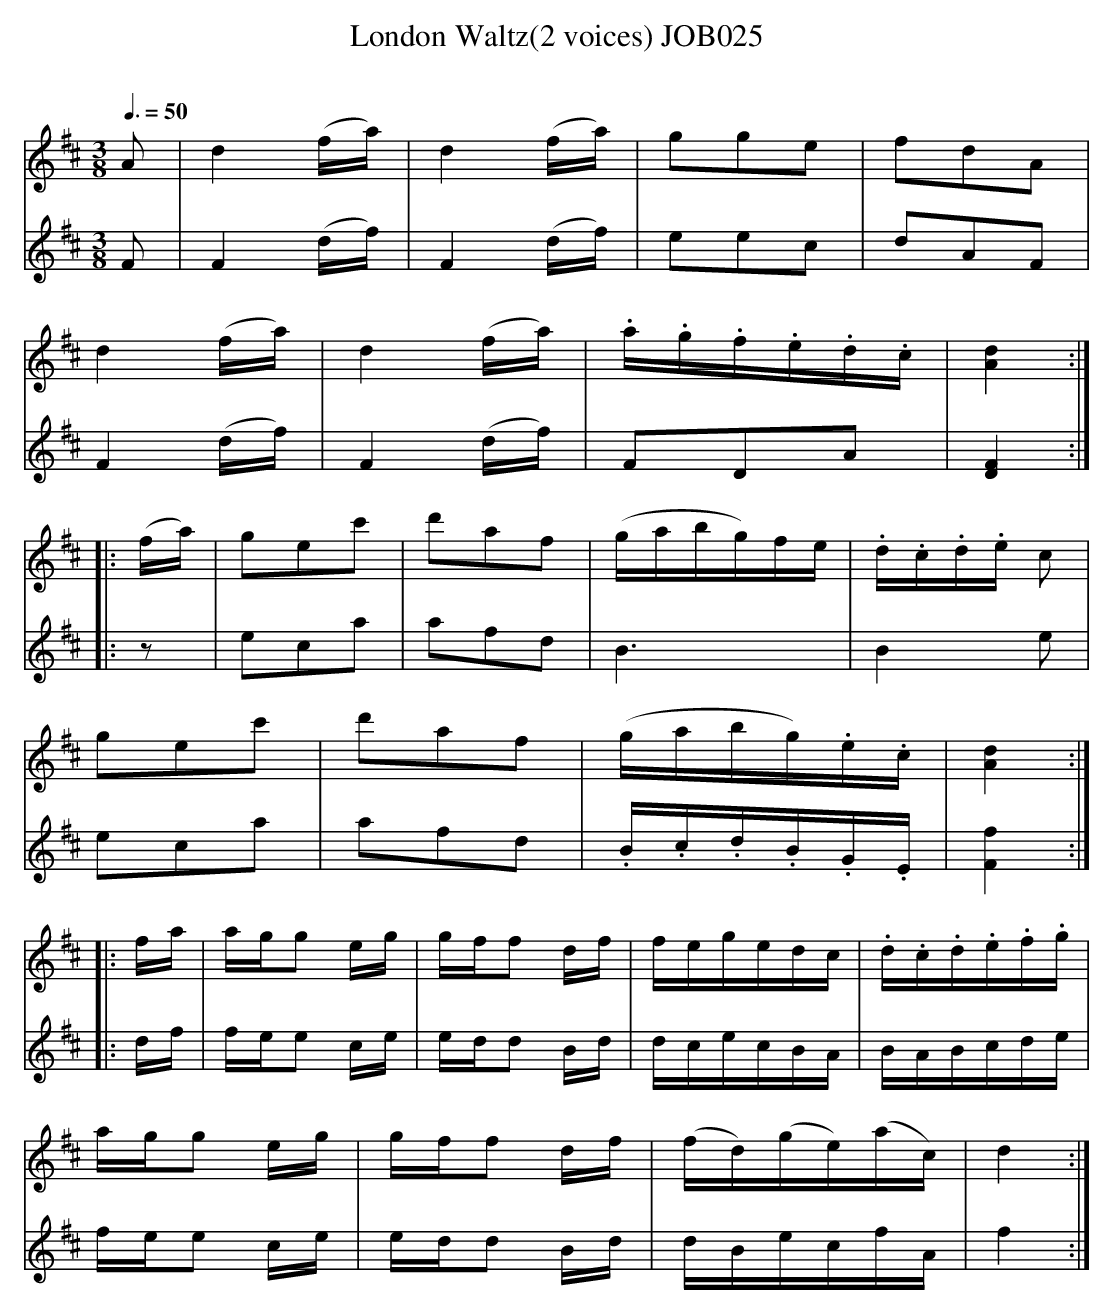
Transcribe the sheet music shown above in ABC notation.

X:1
T:London Waltz(2 voices) JOB025
M:3/8
L:1/8
O:
Q:3/8=50
K:D
V:1
A|d2(f/a/)|d2(f/a/)|gge|fdA|
d2(f/a/)|d2(f/a/)|.a/.g/.f/.e/.d/.c/|[d2A2]:|
|:(f/a/)|gec'|d'af|(g/a/b/g/)f/e/|.d/.c/.d/.e/ c|
gec'|d'af|(g/a/b/g/).e/.c/|[d2A2]:|
|:f/a/|a/g/g e/g/|g/f/f d/f/|f/e/g/e/d/c/|.d/.c/.d/.e/.f/.g/|
a/g/g e/g/|g/f/f d/f/|(f/d/)(g/e/)(a/c/)|d2:|
V:2
F|F2(d/f/)|F2(d/f/)|eec|dAF|F2(d/f/)|F2(d/f/)|FDA|[F2D2]:|
|:z|eca|afd|B3|B2e|eca|afd|.B/.c/.d/.B/.G/.E/|[f2F2]:|
|:d/f/|f/e/e c/e/|e/d/d B/d/|d/c/e/c/B/A/|B/A/B/c/d/e/|
f/e/e c/e/|e/d/d B/d/|d/B/e/c/f/A/|f2:|
